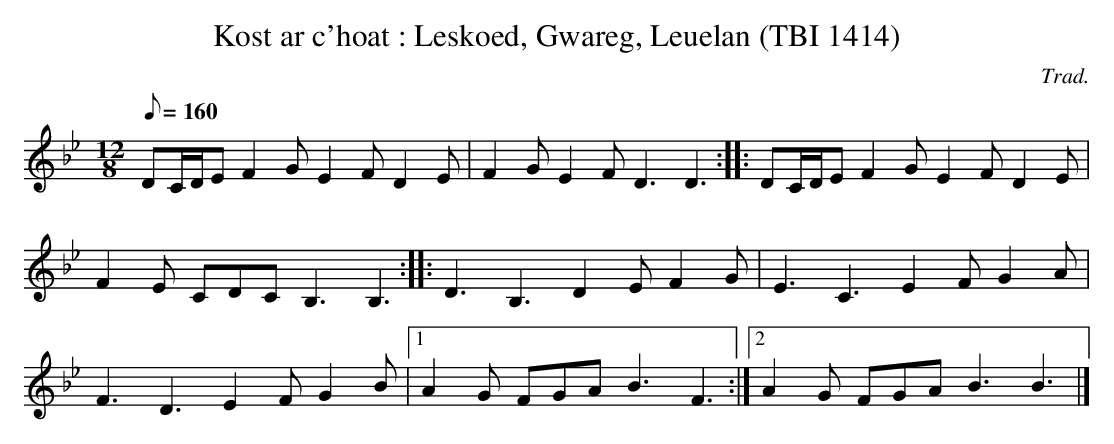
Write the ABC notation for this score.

X:1
T:Kost ar c'hoat : Leskoed, Gwareg, Leuelan (TBI 1414)
C:Trad.
M:12/8
L:1/8
Q:160
K:Bb
DC/D/E F2 G E2 F D2 E | F2 G E2 F D3 D3 :: DC/D/E F2 G E2 F D2 E |
F2 E CDC B,3 B,3 :: D3 B,3 D2 E F2 G | E3 C3 E2 F G2 A |
F3 D3 E2 F G2 B |1 A2 G FGA B3 F3 :|2 A2 G FGA B3 B3 |]
